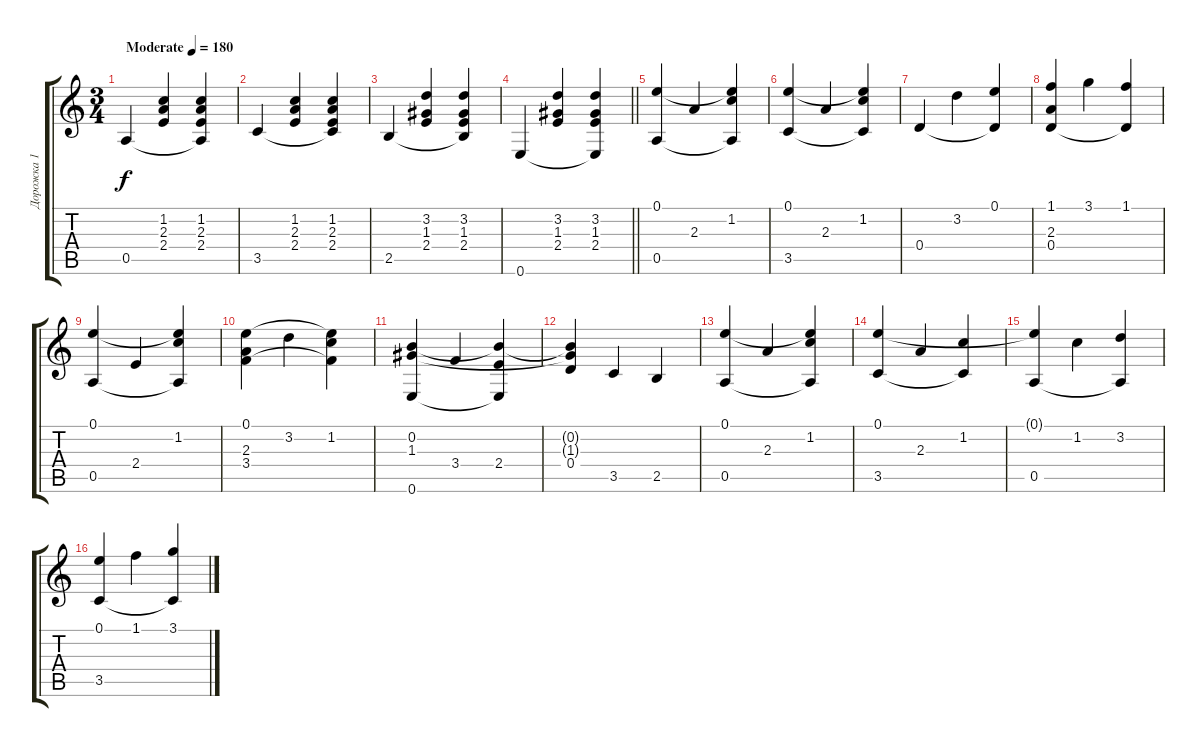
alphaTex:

\track ("Дорожка 1" "Дорожка 1") {instrument acousticguitarsteel}
\staff {score tabs}
\tuning (E4 B3 G3 D3 A2 E2) {hide}
\ts (3 4)
\tempo (180 "Moderate")
\clef g2
\ks c
0.5.4{dy f instrument acousticguitarsteel} (1.2 2.3 2.4).4 (1.2 2.3 2.4 0.5{t}).4 |
3.5.4 (1.2 2.3 2.4).4 (1.2 2.3 2.4 3.5{t}).4 |
2.5.4 (3.2 1.3 2.4).4 (3.2 1.3 2.4 2.5{t}).4 |
\barLineRight lightlight
0.6.4 (3.2 1.3 2.4).4 (3.2 1.3 2.4 0.6{t}).4 |
(0.1 0.5).4 2.3.4 (0.1{t} 1.2 0.5{t}).4 |
(0.1 3.5).4 2.3.4 (0.1{t} 1.2 3.5{t}).4 |
0.4.4 3.2.4 (0.1 0.4{t}).4 |
(1.1 2.3 0.4).4 3.1.4 (1.1 0.4{t}).4 |
(0.1 0.5).4 2.4.4 (0.1{t} 1.2 0.5{t}).4 |
(0.1 2.3 3.4).4 3.2.4 (0.1{t} 1.2 3.4{t}).4 |
(0.2 1.3 0.6).4 3.4.4 (0.2{t} 2.4 0.6{t}).4 |
(0.2{t} 1.3{t} 0.4).4 3.5.4 2.5.4 |
(0.1 0.5).4 2.3.4 (0.1{t} 1.2 0.5{t}).4 |
(0.1 3.5).4 2.3.4 (1.2 3.5{t}).4 |
(0.1{t} 0.5).4 1.2.4 (3.2 0.5{t}).4 |
(0.1 3.5).4 1.1.4 (3.1 3.5{t}).4
